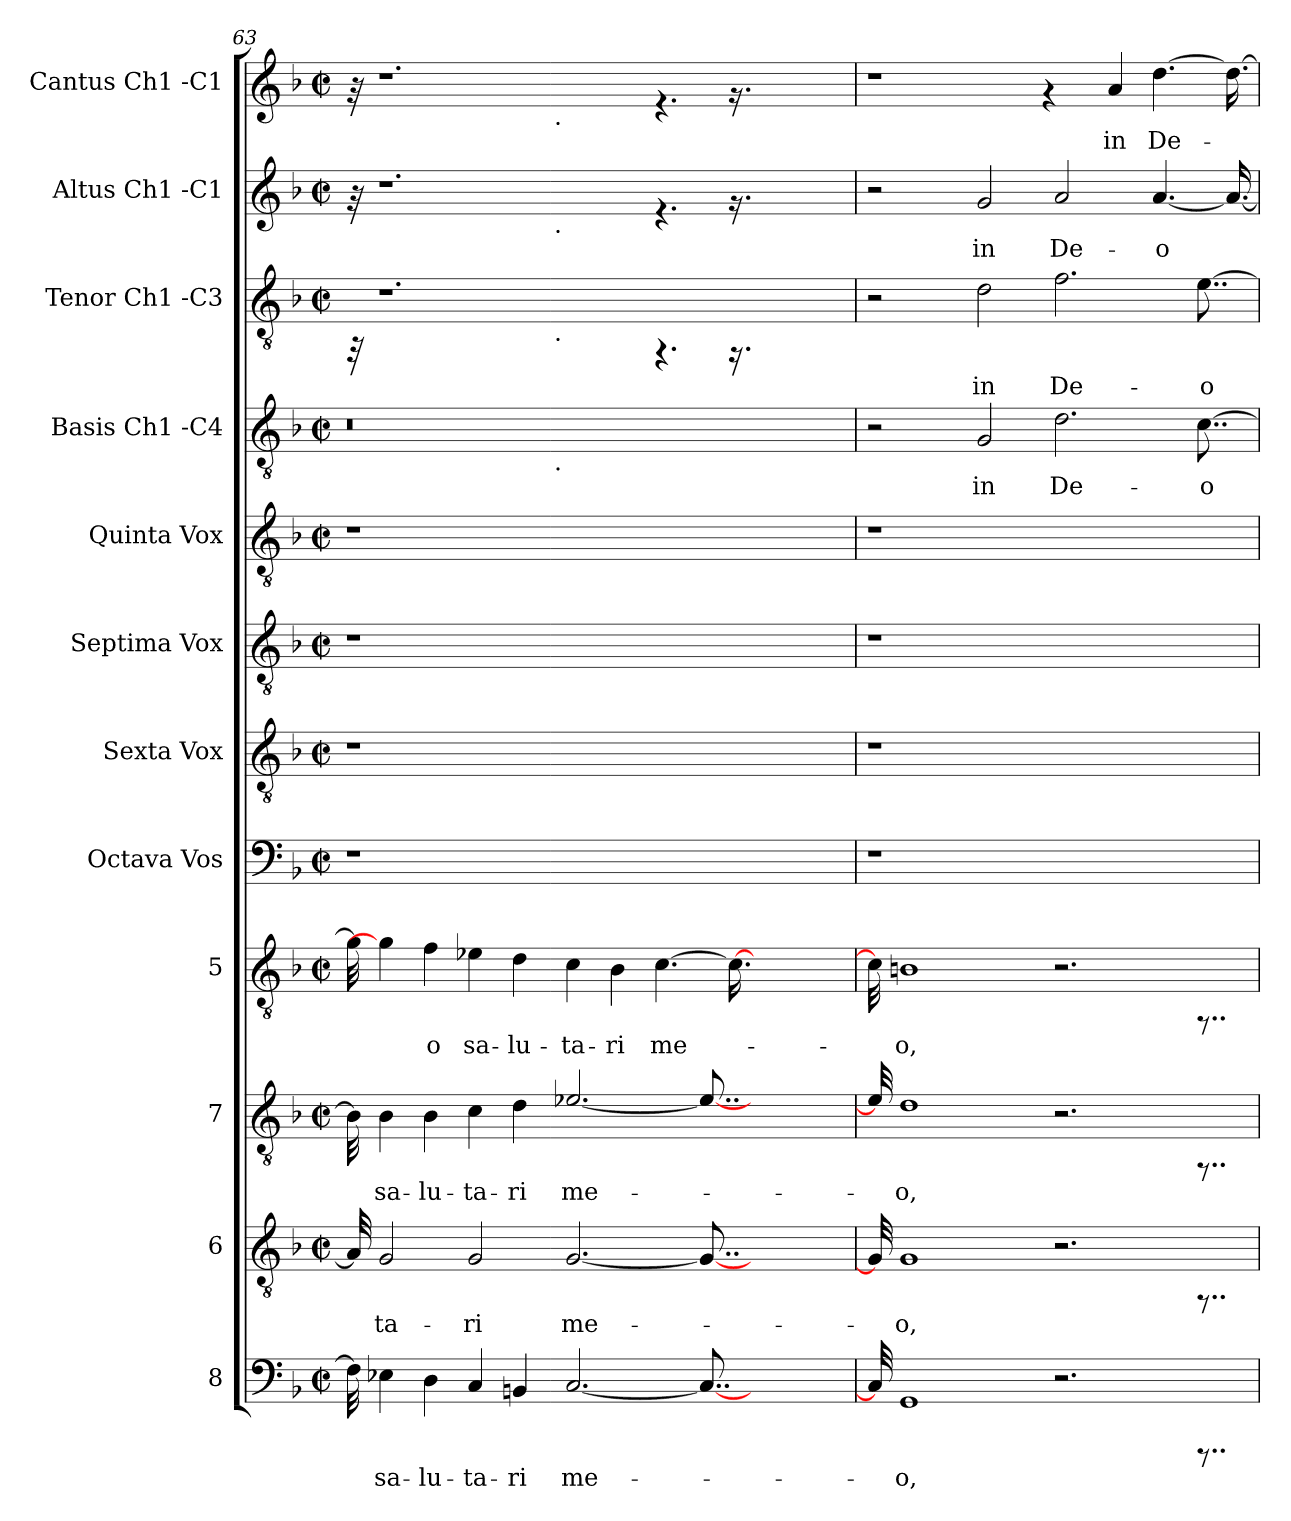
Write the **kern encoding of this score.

**kern	**text	**kern	**text	**kern	**text	**kern	**text	**kern	**kern	**kern	**kern	**kern	**text	**kern	**text	**kern	**text	**kern	**text
*part12	*part12	*part11	*part11	*part10	*part10	*part9	*part9	*part8	*part7	*part6	*part5	*part4	*part4	*part3	*part3	*part2	*part2	*part1	*part1
*staff12	*staff12	*staff11	*staff11	*staff10	*staff10	*staff9	*staff9	*staff8	*staff7	*staff6	*staff5	*staff4	*staff4	*staff3	*staff3	*staff2	*staff2	*staff1	*staff1
*I"8	*	*I"6	*	*I"7	*	*I"5	*	*I"Octava  Vos	*I"Sexta  Vox	*I"Septima  Vox	*I"Quinta  Vox	*I"Basis  Ch1 -C4	*	*I"Tenor  Ch1 -C3	*	*I"Altus  Ch1 -C1	*	*I"Cantus  Ch1 -C1	*
*	*	*	*	*	*	*	*	*	*	*	*	*I'B	*	*I'T	*	*I'A	*	*I'C	*
*clefF4	*	*clefGv2	*	*clefGv2	*	*clefGv2	*	*clefF4	*clefGv2	*clefGv2	*clefGv2	*clefGv2	*	*clefGv2	*	*clefG2	*	*clefG2	*
*k[b-]	*	*k[b-]	*	*k[b-]	*	*k[b-]	*	*k[b-]	*k[b-]	*k[b-]	*k[b-]	*k[b-]	*	*k[b-]	*	*k[b-]	*	*k[b-]	*
*F:	*	*F:	*	*F:	*	*F:	*	*F:	*F:	*F:	*F:	*F:	*	*F:	*	*F:	*	*F:	*
*M2/2	*	*M2/2	*	*M2/2	*	*M2/2	*	*M2/2	*M2/2	*M2/2	*M2/2	*M2/2	*	*M2/2	*	*M2/2	*	*M2/2	*
*met(c|)	*	*met(c|)	*	*met(c|)	*	*met(c|)	*	*met(c|)	*met(c|)	*met(c|)	*met(c|)	*met(c|)	*	*met(c|)	*	*met(c|)	*	*met(c|)	*
=63	=63	=63	=63	=63	=63	=63	=63	=63	=63	=63	=63	=63	=63	=63	=63	=63	=63	=63	=63
*	*	*	*	*	*	*	*	*	*	*	*	*^	*	*^	*	*^	*	*^	*
32F\]	.	32A/]	.	32B-\]	.	32g\]	.	1r	1r	1r	1r	0.r	1ryy	.	32rFF	1ryy	.	32rf	1ryy	.	32rf	1ryy	.
!	!LO:LY:b:cj	!	!LO:LY:b:cj	!	!LO:LY:b:cj	!	!LO:LY:b:cj	!	!	!	!	!	!	!	!	!	!	!	!	!	!	!	!
4E-X\	sa-	2G/	-ta-	4B-\	sa-	4g\]	--	.	.	.	.	.	.	.	1.r	.	.	1.r	.	.	1.r	.	.
!	!LO:LY:b:cj	!	!	!	!LO:LY:b:cj	!	!LO:LY:b:cj	!	!	!	!	!	!	!	!	!	!	!	!	!	!	!	!
4D\	-lu-	.	.	4B-\	-lu-	4f\	-o	.	.	.	.	.	.	.	.	.	.	.	.	.	.	.	.
!	!LO:LY:b:cj	!	!LO:LY:b:cj	!	!LO:LY:b:cj	!	!LO:LY:b:cj	!	!	!	!	!	!	!	!	!	!	!	!	!	!	!	!
4C/	-ta-	2G/	-ri	4c\	-ta-	4e-X\	sa-	.	.	.	.	.	.	.	.	.	.	.	.	.	.	.	.
!	!LO:LY:b:cj	!	!	!	!LO:LY:b:cj	!	!LO:LY:b:cj	!	!	!	!	!	!	!	!	!	!	!	!	!	!	!	!
4BBn/	-ri	.	.	4d\	-ri	4d\	-lu-	.	.	.	.	.	.	.	.	.	.	.	.	.	.	.	.
!	!	!	!	!	!	!	!	!	!	!	!	!	!	!	!	!	!	!	!	!	!	!LO:TX:b:t=.	!
!	!	!	!	!	!	!	!	!	!	!	!	!	!	!	!	!	!	!	!LO:TX:b:t=.	!	!	!	!
!	!	!	!	!	!	!	!	!	!	!	!	!	!	!	!	!LO:TX:b:t=.	!	!	!	!	!	!	!
!	!	!	!	!	!	!	!	!	!	!	!	!	!LO:TX:b:t=.	!	!	!	!	!	!	!	!	!	!
.	.	.	.	.	.	.	.	0ryy	0ryy	0ryy	0ryy	.	0ryy	.	.	0ryy	.	.	0ryy	.	.	0ryy	.
!	!LO:LY:b:cj	!	!LO:LY:b:cj	!	!LO:LY:b:cj	!	!LO:LY:b:cj	!	!	!	!	!	!	!	!	!	!	!	!	!	!	!	!
[<2.C/	me-	[<2.G/	me-	[<2.e-X/	me-	4c\	-ta-	.	.	.	.	.	.	.	.	.	.	.	.	.	.	.	.
!	!	!	!	!	!	!	!LO:LY:b:cj	!	!	!	!	!	!	!	!	!	!	!	!	!	!	!	!
.	.	.	.	.	.	4B-\	-ri	.	.	.	.	.	.	.	.	.	.	.	.	.	.	.	.
!	!	!	!	!	!	!	!LO:LY:b:cj	!	!	!	!	!	!	!	!	!	!	!	!	!	!	!	!
.	.	.	.	.	.	[>4.c\	me-	.	.	.	.	.	.	.	4.rFF	.	.	4.rf	.	.	4.rf	.	.
8..C/_<	.	8..G/_<	.	8..e-/_<	.	.	.	.	.	.	.	.	.	.	.	.	.	.	.	.	.	.	.
.	.	.	.	.	.	16.c\_>	.	.	.	.	.	.	.	.	16.rFF	.	.	16.rf	.	.	16.rf	.	.
1ryy	.	1ryy	.	1ryy	.	1ryy	.	.	.	.	.	.	.	.	1ryy	.	.	1ryy	.	.	1ryy	.	.
*	*	*	*	*	*	*	*	*	*	*	*	*v	*v	*	*	*	*	*v	*v	*	*v	*v	*
*	*	*	*	*	*	*	*	*	*	*	*	*	*	*v	*v	*	*	*	*	*
=64	=64	=64	=64	=64	=64	=64	=64	=64	=64	=64	=64	=64	=64	=64	=64	=64	=64	=64	=64
32C/]	.	32G/]	.	32e-/]	.	32c\]	.	1r	1r	1r	1r	2r	.	2r	.	2r	.	1r	.
!	!LO:LY:b:cj	!	!LO:LY:b:cj	!	!LO:LY:b:cj	!	!LO:LY:b:cj	!	!	!	!	!	!	!	!	!	!	!	!
1GG	-o,	1G	-o,	1d	-o,	1Bn	-o,	.	.	.	.	.	.	.	.	.	.	.	.
.	.	.	.	.	.	.	.	.	.	.	.	32ryy	.	32ryy	.	32ryy	.	.	.
!	!	!	!	!	!	!	!	!	!	!	!	!	!LO:LY:b:cj	!	!LO:LY:b:cj	!	!LO:LY:b:cj	!	!
.	.	.	.	.	.	.	.	.	.	.	.	2G/	in	2d\	in	2g/	in	.	.
.	.	.	.	.	.	.	.	1ryy	1ryy	1ryy	1ryy	.	.	.	.	.	.	4rf	.
!	!	!	!	!	!	!	!	!	!	!	!	!	!LO:LY:b:cj	!	!LO:LY:b:cj	!	!LO:LY:b:cj	!	!
2.r	.	2.r	.	2.r	.	2.r	.	.	.	.	.	2.d\	De-	2.f\	De-	2a/	De-	.	.
.	.	.	.	.	.	.	.	.	.	.	.	.	.	.	.	.	.	32ryy	.
!	!	!	!	!	!	!	!	!	!	!	!	!	!	!	!	!	!	!	!LO:LY:b:cj
.	.	.	.	.	.	.	.	.	.	.	.	.	.	.	.	.	.	4a/	in
!	!	!	!	!	!	!	!	!	!	!	!	!	!	!	!	!	!LO:LY:b:cj	!	!LO:LY:b:cj
.	.	.	.	.	.	.	.	.	.	.	.	.	.	.	.	[<4.a/	-o	[<4.dd\	De-
!	!	!	!	!	!	!	!	!	!	!	!	!	!LO:LY:b:cj	!	!LO:LY:b:cj	!	!	!	!
8..rCCC	.	8..rFF	.	8..rFF	.	8..rFF	.	.	.	.	.	[>8..c\	-o	[>8..e\	-o	.	.	.	.
.	.	.	.	.	.	.	.	.	.	.	.	.	.	.	.	16.a/_<	.	16.dd\_>	.
=	=	=	=	=	=	=	=	=	=	=	=	=	=	=	=	=	=	=	=
*-	*-	*-	*-	*-	*-	*-	*-	*-	*-	*-	*-	*-	*-	*-	*-	*-	*-	*-	*-
